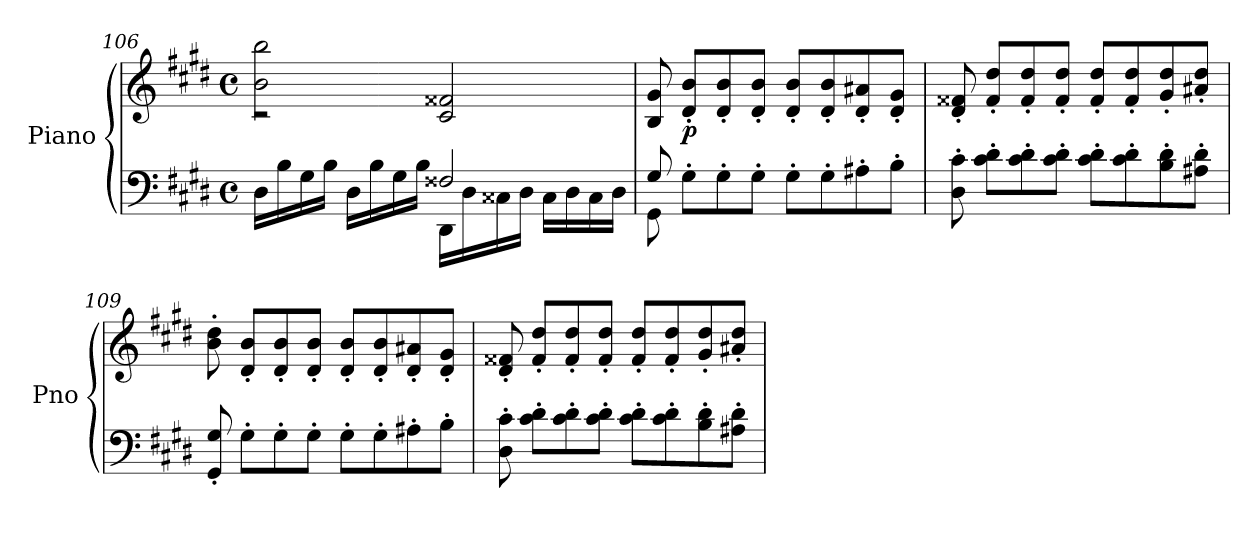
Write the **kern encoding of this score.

**kern	**kern	**dynam
*part1	*part1	*part1
*staff2	*staff1	*staff1/2
*I"Piano	*	*
*I'Pno	*	*
*clefF4	*clefG2	*
*k[f#c#g#d#]	*k[f#c#g#d#]	*
*M4/4	*M4/4	*
*met(c)	*met(c)	*
=106	=106	=106
*^	*^	*
2ryy	16D#\LL	2b\ 2bb\	2r	.
.	16B\	.	.	.
.	16G#\	.	.	.
.	16B\JJ	.	.	.
.	16D#\LL	.	.	.
.	16B\	.	.	.
.	16G#\	.	.	.
.	16B\JJ	.	.	.
2F##X/	16DD#\LL	2c#/ 2f##X/	2ryy	.
.	16D#\	.	.	.
.	16C##X\	.	.	.
.	16D#\JJ	.	.	.
.	16C##\LL	.	.	.
.	16D#\	.	.	.
.	16C##\	.	.	.
.	16D#\JJ	.	.	.
*	*	*v	*v	*
=107	=107	=107	=107
8G#/	8GG#\	8B/ 8g#/	.
!	!	!	!LO:DY:b
2..ryy	8G#'\L	8d#/' 8b/'L	p
.	8G#'\	8d#/' 8b/'	.
.	8G#'\J	8d#/' 8b/'J	.
.	8G#'\L	8d#/' 8b/'L	.
.	8G#'\	8d#/' 8b/'	.
.	8A#X'\	8d#/' 8a#X/'	.
.	8B'\J	8d#/' 8g#/'J	.
*v	*v	*	*
=108	=108	=108
8D#\' 8c#\'	8d#/' 8f##X/'	.
8c#\' 8d#\'L	8f##/' 8dd#/'L	.
8c#\' 8d#\'	8f##/' 8dd#/'	.
8c#\' 8d#\'J	8f##/' 8dd#/'J	.
8c#\' 8d#\'L	8f##/' 8dd#/'L	.
8c#\' 8d#\'	8f##/' 8dd#/'	.
8B\' 8d#\'	8g#/' 8dd#/'	.
8A#X\' 8d#\'J	8a#X/' 8dd#/'J	.
=109	=109	=109
8GG#/' 8G#/'	8b\' 8dd#\'	.
8G#'\L	8d#/' 8b/'L	.
8G#'\	8d#/' 8b/'	.
8G#'\J	8d#/' 8b/'J	.
8G#'\L	8d#/' 8b/'L	.
8G#'\	8d#/' 8b/'	.
8A#X'\	8d#/' 8a#X/'	.
8B'\J	8d#/' 8g#/'J	.
=110	=110	=110
8D#\' 8c#\'	8d#/' 8f##X/'	.
8c#\' 8d#\'L	8f##/' 8dd#/'L	.
8c#\' 8d#\'	8f##/' 8dd#/'	.
8c#\' 8d#\'J	8f##/' 8dd#/'J	.
8c#\' 8d#\'L	8f##/' 8dd#/'L	.
8c#\' 8d#\'	8f##/' 8dd#/'	.
8B\' 8d#\'	8g#/' 8dd#/'	.
8A#X\' 8d#\'J	8a#X/' 8dd#/'J	.
=	=	=
*-	*-	*-
